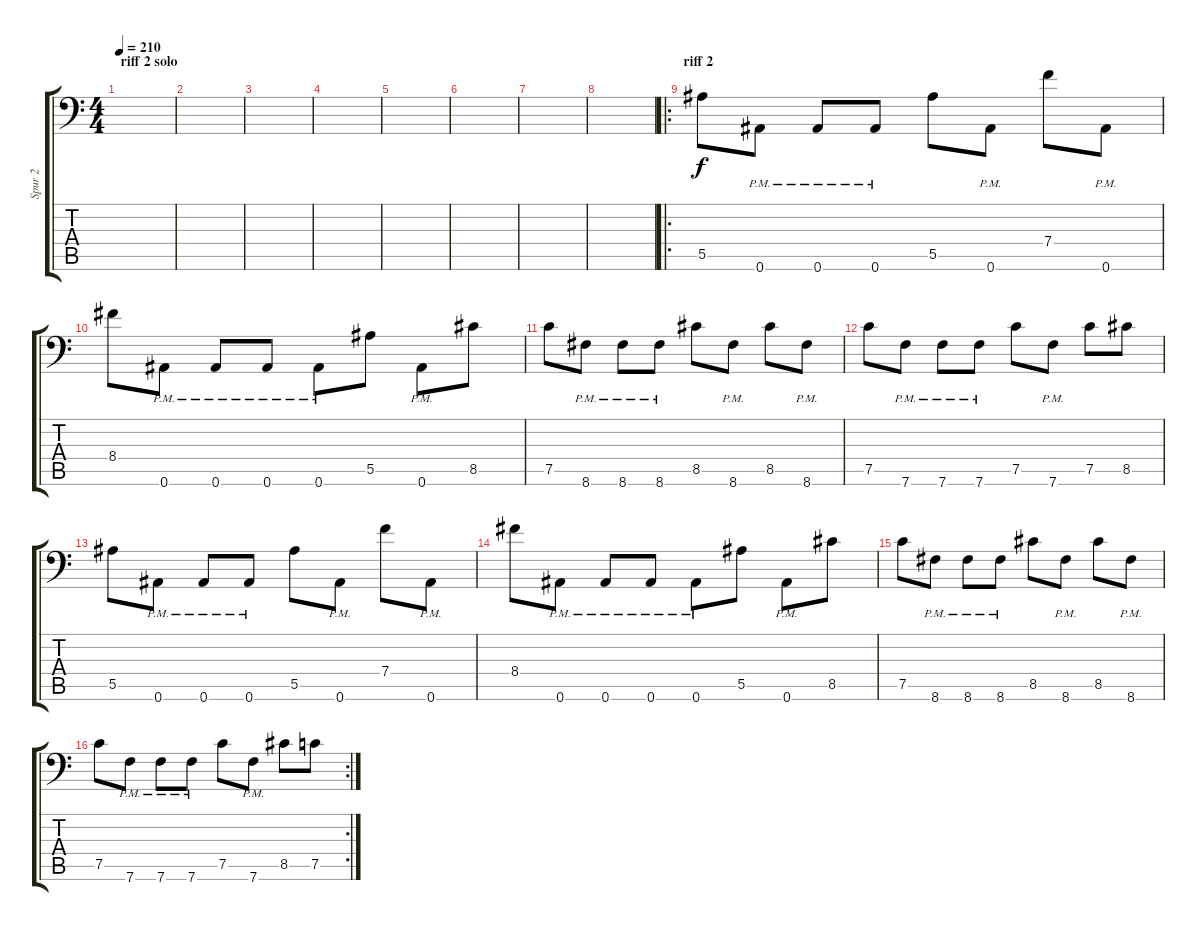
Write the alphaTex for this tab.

\track ("Spur 2" "Spur 2") {instrument distortionguitar}
\staff {score tabs}
\tuning (C4 G3 Eb3 Bb2 F2 Bb1) {hide}
\ts (4 4)
\section ("" "riff 2 solo")
\tempo 210
\clef f4
\ks c
|
|
|
|
|
|
|
|
\ro
\section ("" "riff 2")
5.5.8 0.6{pm}.8 0.6{pm}.8 0.6{pm}.8 5.5.8 0.6{pm}.8 7.4.8 0.6{pm}.8 |
8.4.8 0.6{pm}.8 0.6{pm}.8 0.6{pm}.8 0.6{pm}.8 5.5.8 0.6{pm}.8 8.5.8 |
7.5.8 8.6{pm}.8 8.6{pm}.8 8.6{pm}.8 8.5.8 8.6{pm}.8 8.5.8 8.6{pm}.8 |
7.5.8 7.6{pm}.8 7.6{pm}.8 7.6{pm}.8 7.5.8 7.6{pm}.8 7.5.8 8.5.8 |
5.5.8 0.6{pm}.8 0.6{pm}.8 0.6{pm}.8 5.5.8 0.6{pm}.8 7.4.8 0.6{pm}.8 |
8.4.8 0.6{pm}.8 0.6{pm}.8 0.6{pm}.8 0.6{pm}.8 5.5.8 0.6{pm}.8 8.5.8 |
7.5.8 8.6{pm}.8 8.6{pm}.8 8.6{pm}.8 8.5.8 8.6{pm}.8 8.5.8 8.6{pm}.8 |
\rc 2
7.5.8 7.6{pm}.8 7.6{pm}.8 7.6{pm}.8 7.5.8 7.6{pm}.8 8.5.8 7.5.8
